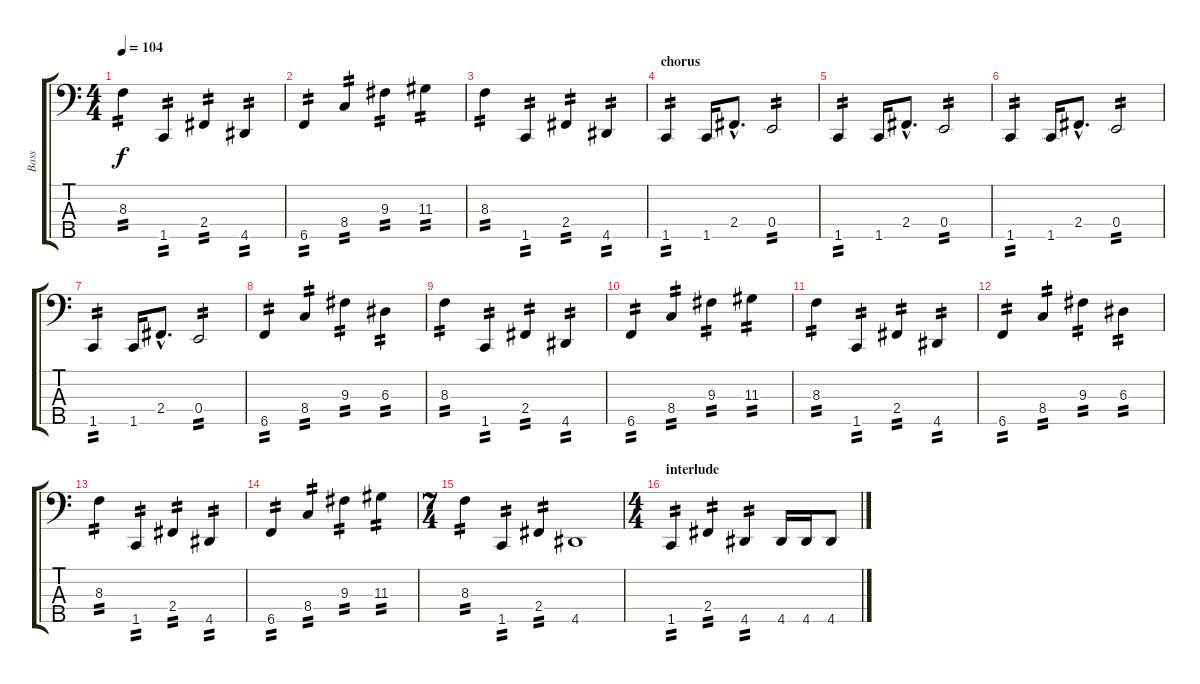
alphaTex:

\track ("Bass" "Bass") {instrument electricbasspick}
\staff {score tabs}
\tuning (G2 D2 A1 E1 B0) {hide}
\ts (4 4)
\tempo 104
\clef f4
\ks c
8.3.4{tp 2 dy f} 1.5.4{tp 2} 2.4.4{tp 2} 4.5.4{tp 2} |
6.5.4{tp 2} 8.4.4{tp 2} 9.3.4{tp 2} 11.3.4{tp 2} |
8.3.4{tp 2} 1.5.4{tp 2} 2.4.4{tp 2} 4.5.4{tp 2} |
\section ("" "chorus")
1.5.4{tp 2} 1.5.16 2.4{hac}.8{d} 0.4.2{tp 2} |
1.5.4{tp 2} 1.5.16 2.4{hac}.8{d} 0.4.2{tp 2} |
1.5.4{tp 2} 1.5.16 2.4{hac}.8{d} 0.4.2{tp 2} |
1.5.4{tp 2} 1.5.16 2.4{hac}.8{d} 0.4.2{tp 2} |
6.5.4{tp 2} 8.4.4{tp 2} 9.3.4{tp 2} 6.3.4{tp 2} |
8.3.4{tp 2} 1.5.4{tp 2} 2.4.4{tp 2} 4.5.4{tp 2} |
6.5.4{tp 2} 8.4.4{tp 2} 9.3.4{tp 2} 11.3.4{tp 2} |
8.3.4{tp 2} 1.5.4{tp 2} 2.4.4{tp 2} 4.5.4{tp 2} |
6.5.4{tp 2} 8.4.4{tp 2} 9.3.4{tp 2} 6.3.4{tp 2} |
8.3.4{tp 2} 1.5.4{tp 2} 2.4.4{tp 2} 4.5.4{tp 2} |
6.5.4{tp 2} 8.4.4{tp 2} 9.3.4{tp 2} 11.3.4{tp 2} |
\ts (7 4)
8.3.4{tp 2} 1.5.4{tp 2} 2.4.4{tp 2} 4.5.1 |
\ts (4 4)
\section ("" "interlude")
1.5.4{tp 2} 2.4.4{tp 2} 4.5.4{tp 2} 4.5.16 4.5.16 4.5.8
